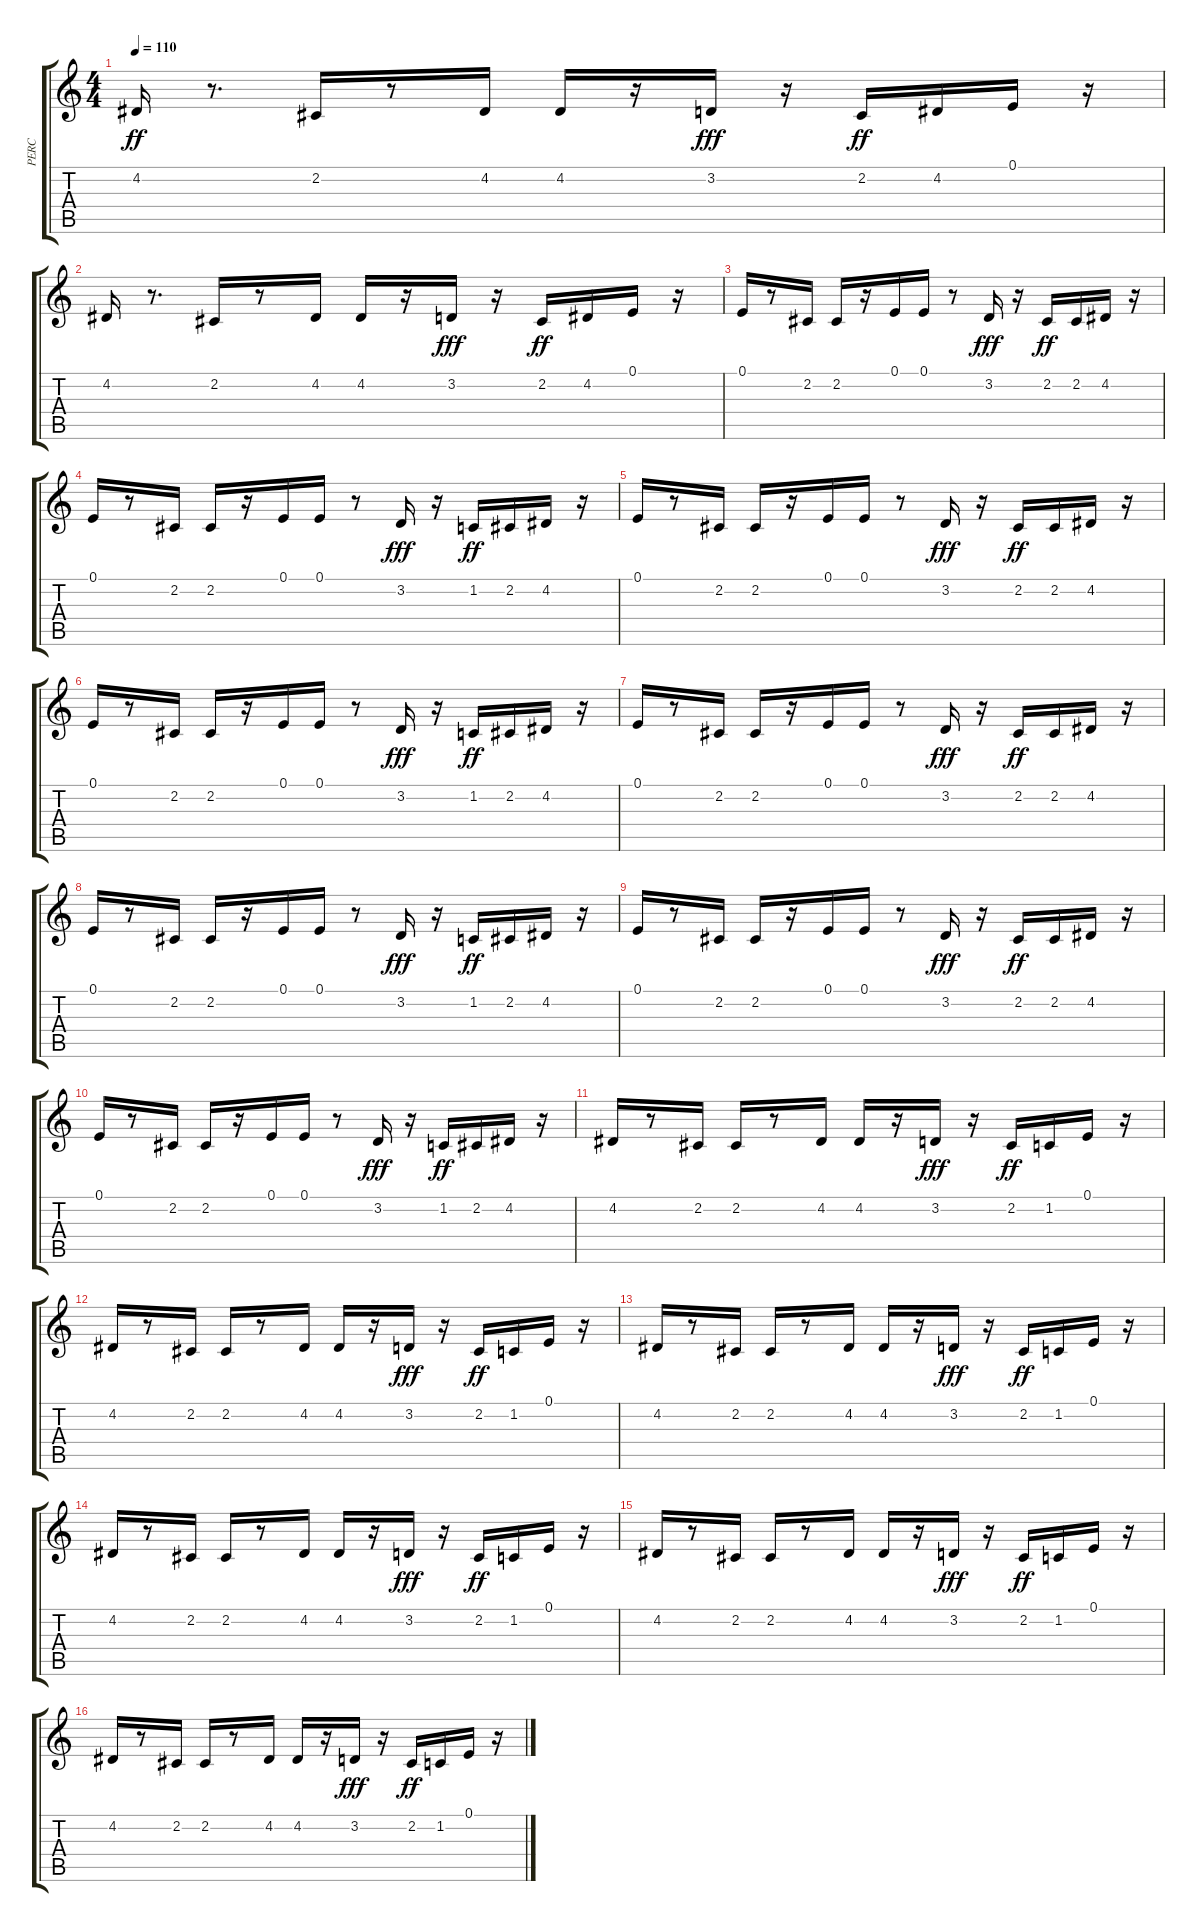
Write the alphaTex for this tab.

\track ("PERC" "PERC") {solo instrument melodictom}
\staff {score tabs}
\tuning (E4 B3 G3 D3 A2 E2) {hide}
\ts (4 4)
\tempo 110
\clef g2
\ks c
4.2.16{dy ff} r.8{d} 2.2.16 r.8 4.2.16 4.2.16 r.16 3.2.16{dy fff} r.16 2.2.16{dy ff} 4.2.16 0.1.16 r.16 |
4.2.16 r.8{d} 2.2.16 r.8 4.2.16 4.2.16 r.16 3.2.16{dy fff} r.16 2.2.16{dy ff} 4.2.16 0.1.16 r.16 |
0.1.16 r.8 2.2.16 2.2.16 r.16 0.1.16 0.1.16 r.8 3.2.16{dy fff} r.16 2.2.16{dy ff} 2.2.16 4.2.16 r.16 |
0.1.16 r.8 2.2.16 2.2.16 r.16 0.1.16 0.1.16 r.8 3.2.16{dy fff} r.16 1.2.16{dy ff} 2.2.16 4.2.16 r.16 |
0.1.16 r.8 2.2.16 2.2.16 r.16 0.1.16 0.1.16 r.8 3.2.16{dy fff} r.16 2.2.16{dy ff} 2.2.16 4.2.16 r.16 |
0.1.16 r.8 2.2.16 2.2.16 r.16 0.1.16 0.1.16 r.8 3.2.16{dy fff} r.16 1.2.16{dy ff} 2.2.16 4.2.16 r.16 |
0.1.16 r.8 2.2.16 2.2.16 r.16 0.1.16 0.1.16 r.8 3.2.16{dy fff} r.16 2.2.16{dy ff} 2.2.16 4.2.16 r.16 |
0.1.16 r.8 2.2.16 2.2.16 r.16 0.1.16 0.1.16 r.8 3.2.16{dy fff} r.16 1.2.16{dy ff} 2.2.16 4.2.16 r.16 |
0.1.16 r.8 2.2.16 2.2.16 r.16 0.1.16 0.1.16 r.8 3.2.16{dy fff} r.16 2.2.16{dy ff} 2.2.16 4.2.16 r.16 |
0.1.16 r.8 2.2.16 2.2.16 r.16 0.1.16 0.1.16 r.8 3.2.16{dy fff} r.16 1.2.16{dy ff} 2.2.16 4.2.16 r.16 |
4.2.16 r.8 2.2.16 2.2.16 r.8 4.2.16 4.2.16 r.16 3.2.16{dy fff} r.16 2.2.16{dy ff} 1.2.16 0.1.16 r.16 |
4.2.16 r.8 2.2.16 2.2.16 r.8 4.2.16 4.2.16 r.16 3.2.16{dy fff} r.16 2.2.16{dy ff} 1.2.16 0.1.16 r.16 |
4.2.16 r.8 2.2.16 2.2.16 r.8 4.2.16 4.2.16 r.16 3.2.16{dy fff} r.16 2.2.16{dy ff} 1.2.16 0.1.16 r.16 |
4.2.16 r.8 2.2.16 2.2.16 r.8 4.2.16 4.2.16 r.16 3.2.16{dy fff} r.16 2.2.16{dy ff} 1.2.16 0.1.16 r.16 |
4.2.16 r.8 2.2.16 2.2.16 r.8 4.2.16 4.2.16 r.16 3.2.16{dy fff} r.16 2.2.16{dy ff} 1.2.16 0.1.16 r.16 |
4.2.16 r.8 2.2.16 2.2.16 r.8 4.2.16 4.2.16 r.16 3.2.16{dy fff} r.16 2.2.16{dy ff} 1.2.16 0.1.16 r.16
